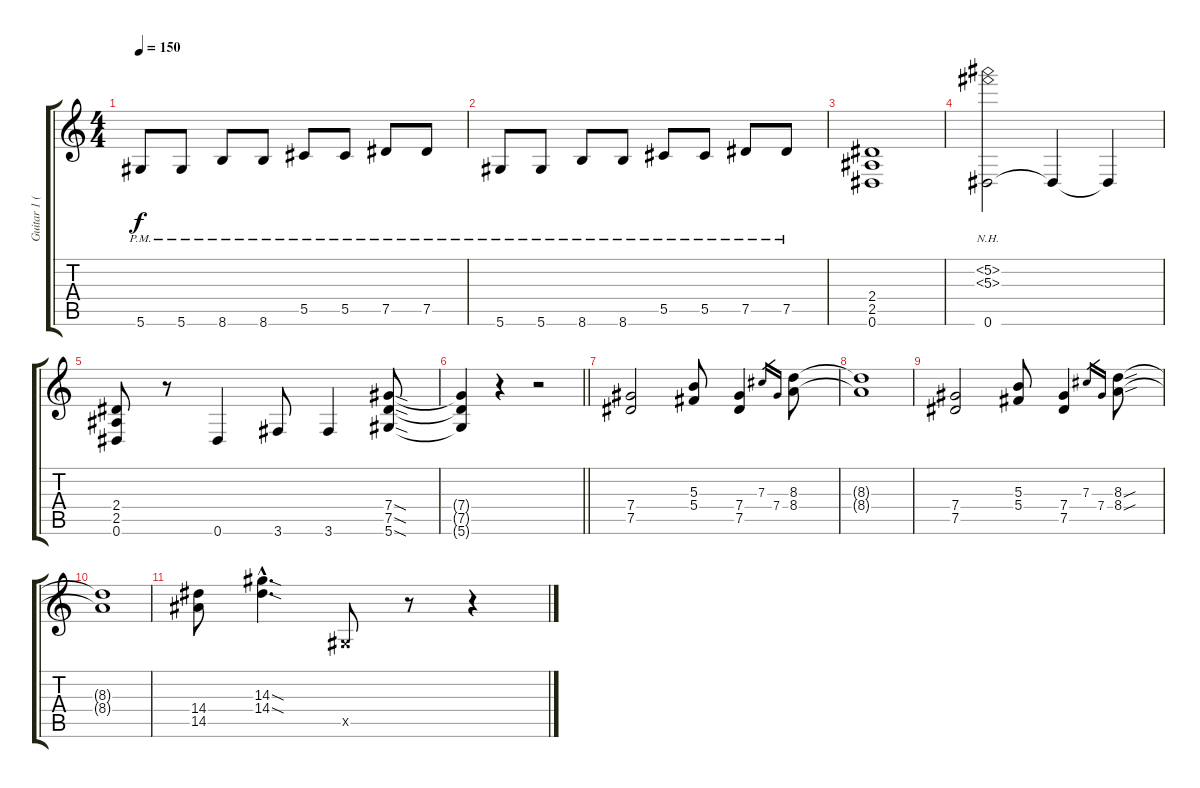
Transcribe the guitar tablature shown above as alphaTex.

\track ("Guitar 1 (SheJa)" "Guitar 1 (") {instrument distortionguitar}
\staff {score tabs}
\tuning (Eb4 Bb3 Gb3 Db3 Ab2 Eb2) {hide}
\ts (4 4)
\tempo 150
\clef g2
\ks c
5.6{pm}.8{dy f} 5.6{pm}.8 8.6{pm}.8 8.6{pm}.8 5.5{pm}.8 5.5{pm}.8 7.5{pm}.8 7.5{pm}.8 |
5.6{pm}.8 5.6{pm}.8 8.6{pm}.8 8.6{pm}.8 5.5{pm}.8 5.5{pm}.8 7.5{pm}.8 7.5{pm}.8 |
(2.4 2.5 0.6).1 |
(5.2{nh} 5.3{nh} 0.6).2 0.6{t}.4 0.6{t}.4 |
(2.4 2.5 0.6).8 r.8 0.6.4 3.6.8 3.6.4 (7.4{sod} 7.5{sod} 5.6{sod}).8 |
\barLineRight lightlight
(7.4{t} 7.5{t} 5.6{t}).4 r.4 r.2 |
(7.4 7.5).2 (5.3 5.4).8 (7.4 7.5).4 7.3.16{gr} 7.4.16{gr} (8.3 8.4).8 |
(8.3{t} 8.4{t}).1 |
(7.4 7.5).2 (5.3 5.4).8 (7.4 7.5).4 7.3.16{gr} 7.4.16{gr} (8.3{sou} 8.4{sou}).8 |
(8.3{t} 8.4{t}).1 |
(14.4 14.5).8 (14.3{sod hac} 14.4{sod hac}).4{d} 0.5{x}.8 r.8 r.4
